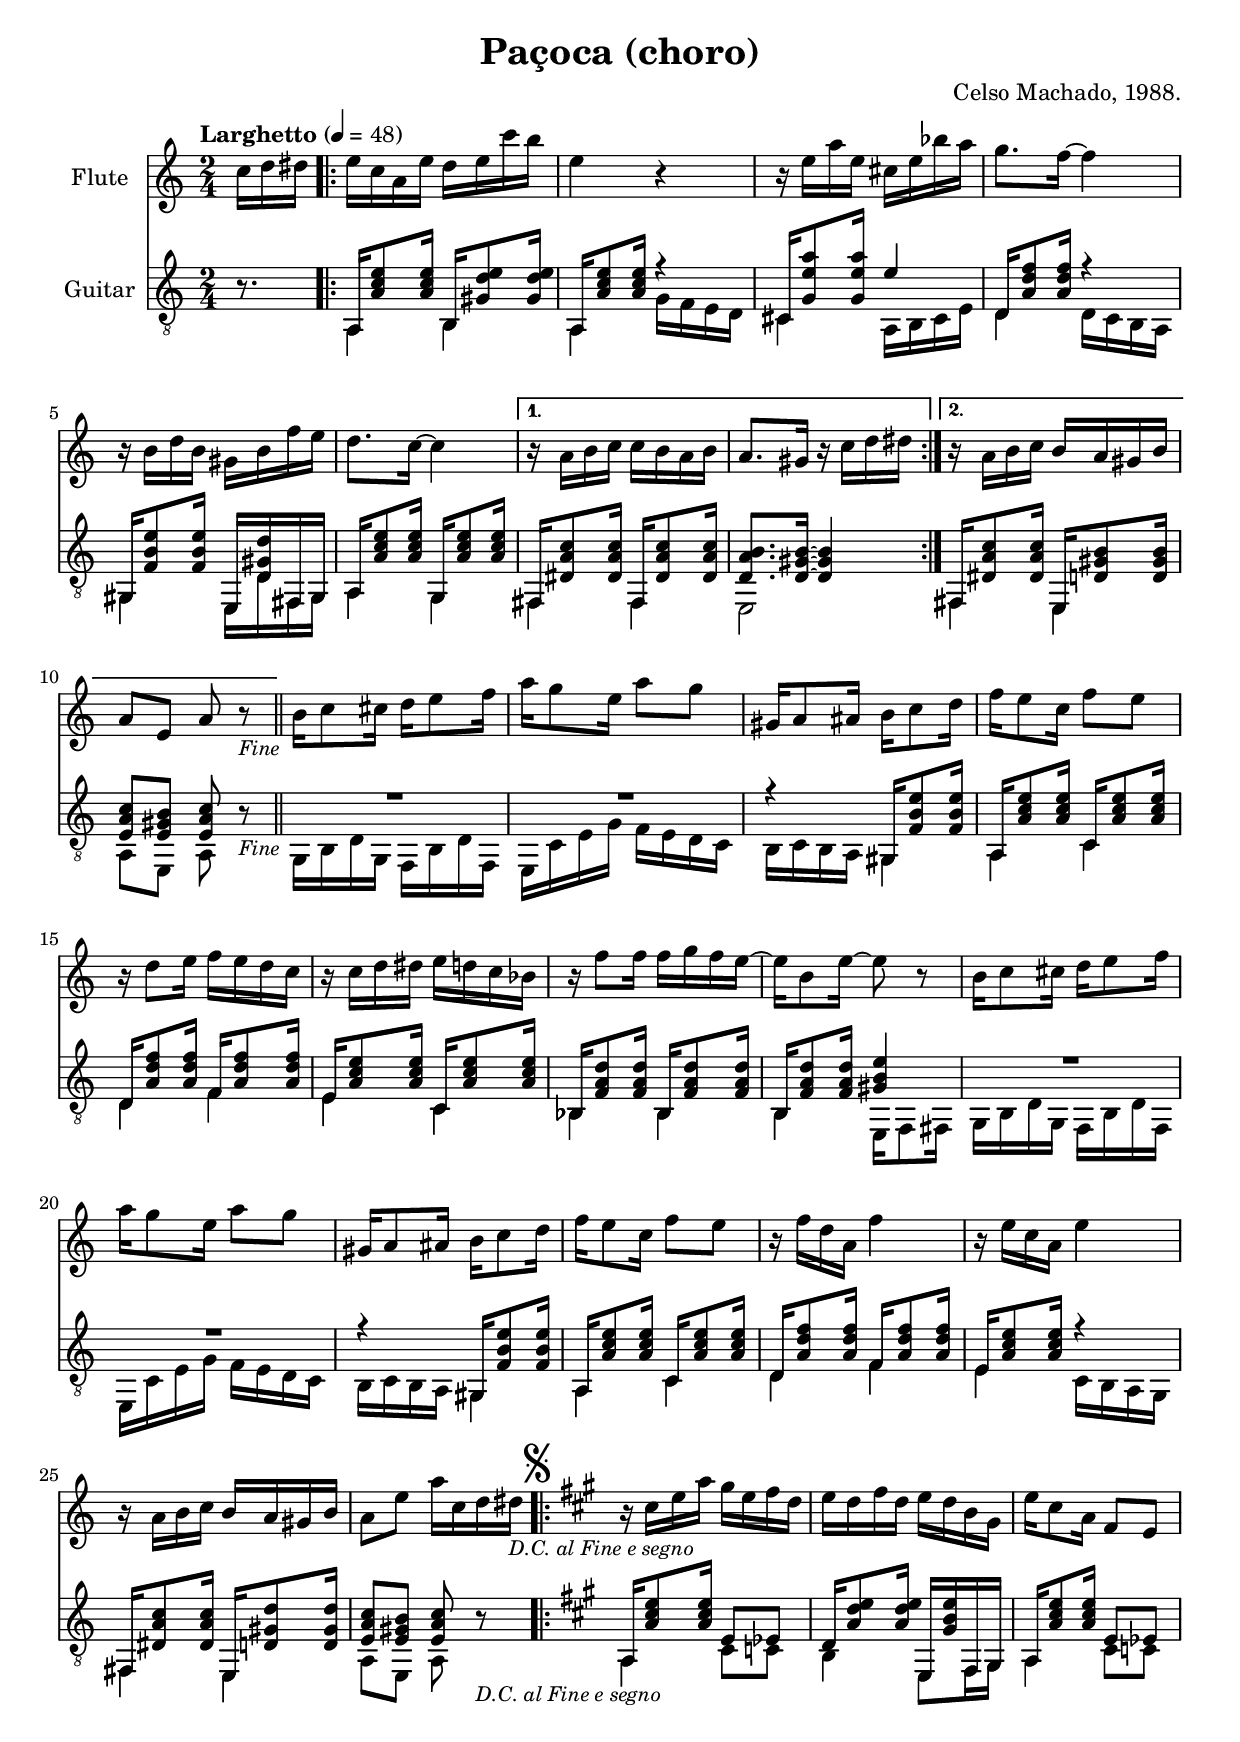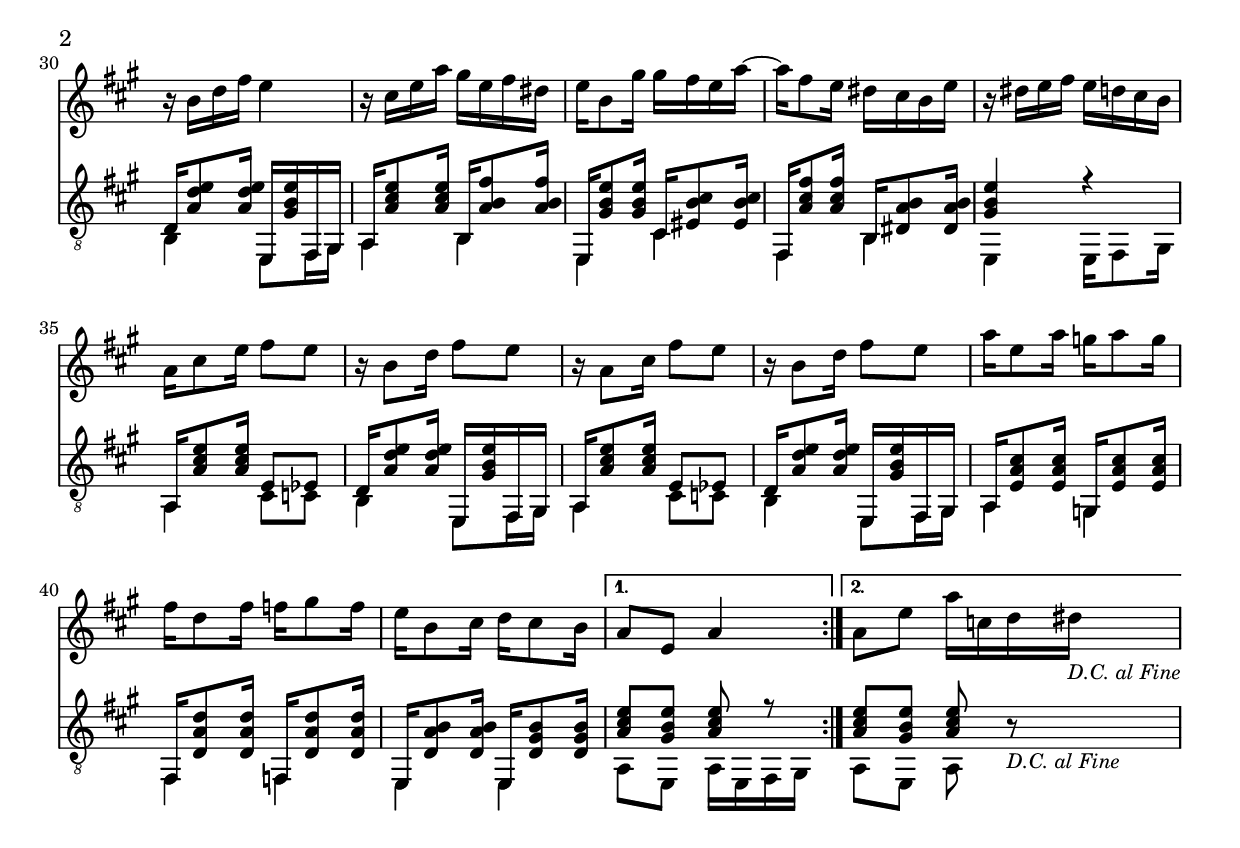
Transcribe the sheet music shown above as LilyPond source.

\version "2.22.1"

\header {
  title = "Paçoca (choro)"
  composer = "Celso Machado, 1988."
}

global = {
  \time 2/4
  \key a \minor
}

tune = \relative c' {
  \partial 8. c'16 d dis
  \repeat volta 2 {
  e16 c a e' d e c' b
  e,4 r
  r16 e a e cis e bes' a
  g8. f16~ f4
  r16 b, d b gis b f' e
  d8. c16~ c4
  }
  \alternative {
  {
   r16 a b c c b a b
   a8. gis16 r16 c d dis
  }
  {
   r16 a b c b a gis b
   a8 e a r
   _\markup {\italic \small "Fine" }
  }
  }
  \bar "||"
  
  b16 c8 cis16 d16 e8 f16
  a16 g8 e16 a8 g
  gis,16 a8 ais16 b16 c8 d16
  f16 e8 c16 f8 e
  r16 d8 e16 f e d c
  r16 c d dis e d c bes
  r16 f'8 f16 f g f e~
  e16 b8 e16~ e8 r
  b16 c8 cis16 d16 e8 f16
  a16 g8 e16 a8 g
  gis,16 a8 ais16 b16 c8 d16
  f16 e8 c16 f8 e
  r16 f d a f'4
  r16 e c a e'4
  r16 a, b c b a gis b
  a8 e' a16 c, d dis
  _\markup {\italic \small "D.C. al Fine e segno"}
  \key a \major
  \repeat volta 2 {
  \mark \markup { \musicglyph #"scripts.segno" }
  r16 cis e a gis e fis d
  e16 d fis d e d b gis
  e'16 cis8 a16 fis8 e
  r16 b' d fis e4
  r16 cis e a gis e fis dis
  e16 b8 gis'16 gis fis e a~
  a16 fis8 e16 dis cis b e
  r16 dis e fis e d cis b
  a16 cis8 e16 fis8 e
  r16 b8 d16 fis8 e
  r16 a,8 cis16 fis8 e
  r16 b8 d16 fis8 e
  a16 e8 a16 g16 a8 g16
  fis16 d8 fis16 f16 gis8 f16
  e16 b8 cis16 d16 cis8 b16
  }
  \alternative {
  {
   a8 e a4
  }
  {
   a8 e' a16 c, d dis
   _\markup {\italic \small "D.C. al Fine" }
  }
  }
}

tabtune = \relative c {
  \partial 8. c'16 d dis
  \repeat volta 2 {
  e16 c a e' d e c' b
  e,4 r
  r16 e a e cis e bes' a
  g8. f16~ f4
  r16 b, d b gis b f' e
  d8. c16~ c4
  }
  \alternative {
  {
   r16 a b c c b a b
   a8. gis16 r16 c d dis
  }
  {
   r16 a b c b a gis b
   a8 e a r
   _\markup {\italic \small "Fine" }
  }
  }
  \bar "||"
  
  b16 c8 cis16 d16 e8 f16
  a16 g8 e16 a8 g
  gis,16 a8 ais16 b16 c8 d16
  f16 e8 c16 f8 e
  r16 d8 e16 f e d c
  r16 c d dis e d c bes
  r16 f'8 f16 f g f e~
  e16 b8 e16~ e8 r
  b16 c8 cis16 d16 e8 f16
  a16 g8 e16 a8 g
  gis,16 a8 ais16 b16 c8 d16
  f16 e8 c16 f8 e
  r16 f d a f'4
  r16 e c a e'4
  r16 a, b c b a gis b
  a8 e' a16 c, d dis
  _\markup {\italic \small "D.C. al Fine e segno"}
  \key a \major
  \repeat volta 2 {
  \mark \markup { \musicglyph #"scripts.segno" }
  r16 cis e a gis e fis d
  e16 d fis d e d b gis
  e'16 cis8 a16 fis8 e
  r16 b' d fis e4
  r16 cis e a gis e fis dis
  e16 b8 gis'16 gis fis e a~
  a16 fis8 e16 dis cis b e
  r16 dis e fis e d cis b
  a16 cis8 e16 fis8 e
  r16 b8 d16 fis8 e
  r16 a,8 cis16 fis8 e
  r16 b8 d16 fis8 e
  a16 e8 a16 g16 a8 g16
  fis16 d8 fis16 f16 gis8 f16
  e16 b8 cis16 d16 cis8 b16
  }
  \alternative {
  {
   a8 e a4
  }
  {
   a8 e' a16 c, d dis
   _\markup {\italic \small "D.C. al Fine" }
  }
  }
}

compA = \relative c {
  \voiceOne
  \partial 8. r8.
  \repeat volta 2 {
  a16 <a' c e>8 q16 b,16 <gis' d' e>8 q16
  a,16 <a' c e>8 q16 r4
  cis,16 <g' e' a>8 q16 e'4
  d,16 <a' d f>8 q16 r4
  gis,16 <f' b e>8 q16
  e,16 <d' gis d'> fis, gis
  a16 <a' c e>8 q16 g,16 <a' c e>8 q16
  }
  \alternative {
  {
   fis,16 <dis' a' c>8 q16 fis,16 q8 q16
   <d' a' b>8. <d gis b>16~ q4
  }
  {
   fis,16 <dis' a' c>8 q16 e,16 <d' gis b>8 q16
   <e a c>8 <e gis b> <e a c> r
   _\markup {\italic \small "Fine" }
  }
  }
  \bar "||"
  
  R2
  R2
  r4 gis,16 <f' b e>8 q16
  a,16 <a' c e>8 q16 c,16 q8 q16
  d16 <a' d f>8 q16 f16 q8 q16
  e16 <a c e>8 q16 c,16 q8 q16
  bes16 <f' a d>8 q16 bes,16 q8 q16
  b16 <f' a d>8 q16 <gis b e>4
  R2
  R2
  r4 gis,16 <f' b e>8 q16
  a,16 <a' c e>8 q16 c,16 q8 q16
  d16 <a' d f>8 q16 f16 q8 q16
  e16 <a c e>8 q16 r4
  fis,16 <dis' a' c>8 q16 e,16 <d' gis d'>8 q16
  <e a c>8 <e gis b> <e a c> r
  _\markup {\italic \small "D.C. al Fine e segno"}

  \key a \major
  \repeat volta 2 {
  \mark \markup { \musicglyph #"scripts.segno" }
  a,16 <a' cis e>8 q16 e8 ees
  d16 <a' d e>8 q16 e,16 <gis' b e> fis, gis
  a16 <a' cis e>8 q16 e8 ees
  d16 <a' d e>8 q16 e,16 <gis' b e> fis, gis
  a16 <a' cis e>8 q16 b,16 <a' b fis'>8 q16
  e,16 <gis' b e>8 q16 cis,16 <eis b' cis>8 q16
  fis,16 <a' cis fis>8 q16 b,16 <dis a' b>8 q16
  <gis b e>4 r
  a,16 <a' cis e>8 q16 e8 ees
  d16 <a' d e>8 q16 e,16 <gis' b e> fis, gis
  a16 <a' cis e>8 q16 e8 ees
  d16 <a' d e>8 q16 e,16 <gis' b e> fis, gis
  a16 <e' a cis>8 q16 gis,16 q8 q16
  fis16 <d' a' d>8 q16 f,16 q8 q16
  e16 <d' a' b>8 q16 e,16 <d' gis b>8 q16
  }
  \alternative {
  {
   <a' cis e>8 <gis b e> <a cis e> r
  }
  {
   <a cis e>8 <gis b e> <a cis e> r
   _\markup {\italic \small "D.C. al Fine" }
  }
  }
}

compB = \relative c {
  \voiceTwo
  \partial 8. r8.
  \repeat volta 2 {
  a4 b
  a4 g'16 f e d
  cis4 a16 b cis e
  d4 d16 c b a
  gis4 e16 d' fis, gis
  a4 g
  }
  \alternative {
  {
   fis4 fis
   e2 
  }
  {
   fis4 e
   a8 e a r
  }
  }
  \bar "||"
  
  g16 b d g, f b d f,
  e16 c' e g f e d c
  b16 c b a gis4
  a4 c
  d4 f
  e4 c
  bes4 bes
  b4 e,16 f8 fis16
  g16 b d g, f b d f,
  e16 c' e g f e d c
  b16 c b a gis4
  a4 c
  d4 f
  e4 c16 b a g
  fis4 e
  a8 e a r
  
  \key a \major
  \repeat volta 2 {
  a4 cis8 c
  b4 e,8 fis16 gis
  a4 cis8 c
  b4 e,8 fis16 gis
  a4 b
  e,4 cis'
  fis,4 b
  e,4 e16 fis8 gis16
  a4 cis8 c
  b4 e,8 fis16 gis
  a4 cis8 c
  b4 e,8 fis16 gis
  a4 g
  fis4 f
  e4 e
  }
  \alternative {
  {
   a8 e a16 e fis gis  
  }
  {
   a8 e a r  
  }
  }
}

tabcompA = \relative c {
  \voiceOne
  \partial 8. r8.
  \repeat volta 2 {
  a16 <a' c e>8 q16 b,16 <gis' d' e>8 q16
  a,16 <a' c e>8 q16 r4
  cis,16 <g' e' a>8 q16 e'4
  d,16 <a' d f>8 q16 r4
  gis,16 <f' b e>8 q16
  e,16 <d' gis d'> fis, gis
  a16 <a' c e>8 q16 g,16 <a' c e>8 q16
  }
  \alternative {
  {
   fis,16 <dis' a' c>8 q16 fis,16 q8 q16
   <d' a' b>8. <d gis b>16~ q4
  }
  {
   fis,16 <dis' a' c>8 q16 e,16 <d' gis b>8 q16
   <e a c>8 <e gis b> <e a c> r
   _\markup {\italic \small "Fine" }
  }
  }
  \bar "||"
  
  R2
  R2
  r4 gis,16 <f' b e>8 q16
  a,16 <a' c e>8 q16 c,16 q8 q16
  d16 <a' d f>8 q16 f16 q8 q16
  e16 <a c e>8 q16 c,16 q8 q16
  bes16 <f' a d>8 q16 bes,16 q8 q16
  b16 <f' a d>8 q16 <gis b e>4
  R2
  R2
  r4 gis,16 <f' b e>8 q16
  a,16 <a' c e>8 q16 c,16 q8 q16
  d16 <a' d f>8 q16 f16 q8 q16
  e16 <a c e>8 q16 r4
  fis,16 <dis' a' c>8 q16 e,16 <d' gis d'>8 q16
  <e a c>8 <e gis b> <e a c> r
  _\markup {\italic \small "D.C. al Fine e segno"}

  \key a \major
  \repeat volta 2 {
  \mark \markup { \musicglyph #"scripts.segno" }
  a,16 <a' cis e>8 q16 e8 ees
  d16 <a' d e>8 q16 e,16 <gis' b e> fis, gis
  a16 <a' cis e>8 q16 e8 ees
  d16 <a' d e>8 q16 e,16 <gis' b e> fis, gis
  a16 <a' cis e>8 q16 b,16 <a' b fis'>8 q16
  e,16 <gis' b e>8 q16 cis,16 <eis b' cis>8 q16
  fis,16 <a' cis fis>8 q16 b,16 <dis a' b>8 q16
  <gis b e>4 r
  a,16 <a' cis e>8 q16 e8 ees
  d16 <a' d e>8 q16 e,16 <gis' b e> fis, gis
  a16 <a' cis e>8 q16 e8 ees
  d16 <a' d e>8 q16 e,16 <gis' b e> fis, gis
  a16 <e' a cis>8 q16 gis,16 q8 q16
  fis16 <d' a' d>8 q16 f,16 q8 q16
  e16 <d' a' b>8 q16 e,16 <d' gis b>8 q16
  }
  \alternative {
  {
   <a' cis e>8 <gis b e> <a cis e> r
  }
  {
   <a cis e>8 <gis b e> <a cis e> r
   _\markup {\italic \small "D.C. al Fine" }
  }
  }
}

tabcompB = \relative c {
  \voiceTwo
  \partial 8. r8.
  \repeat volta 2 {
  a4 b
  a4 g'16 f e d
  cis4 a16 b cis e
  d4 d16 c b a
  gis4 e16 d' fis, gis
  a4 g
  }
  \alternative {
  {
   fis4 fis
   e2 
  }
  {
   fis4 e
   a8 e a r
  }
  }
  \bar "||"
  
  g16 b d g, f b d f,
  e16 c' e g f e d c
  b16 c b a gis4
  a4 c
  d4 f
  e4 c
  bes4 bes
  b4 e,16 f8 fis16
  g16 b d g, f b d f,
  e16 c' e g f e d c
  b16 c b a gis4
  a4 c
  d4 f
  e4 c16 b a g
  fis4 e
  a8 e a r
  
  \key a \major
  \repeat volta 2 {
  a4 cis8 c
  b4 e,8 fis16 gis
  a4 cis8 c
  b4 e,8 fis16 gis
  a4 b
  e,4 cis'
  fis,4 b
  e,4 e16 fis8 gis16
  a4 cis8 c
  b4 e,8 fis16 gis
  a4 cis8 c
  b4 e,8 fis16 gis
  a4 g
  fis4 f
  e4 e
  }
  \alternative {
  {
   a8 e a16 e fis gis  
  }
  {
   a8 e a r  
  }
  }
}


tunePart = \new Staff \with { 
	midiInstrument = "flute"
	instrumentName = "Flute" }
  << \global \clef treble \tempo "Larghetto" 4 = 48 \tune >>

guitarPart = \new Staff \with {
  midiInstrument = "acoustic guitar (nylon)"
  instrumentName = "Guitar"
  \consists "Merge_rests_engraver"
} << \global \clef "treble_8"
     \new Voice = "upper" \compA
     \new Voice = "lower" \compB
>>

\score {
  <<
    \tunePart
    \guitarPart
  >>
  \layout { }
  \midi { \tempo 4 = 48 }
}
